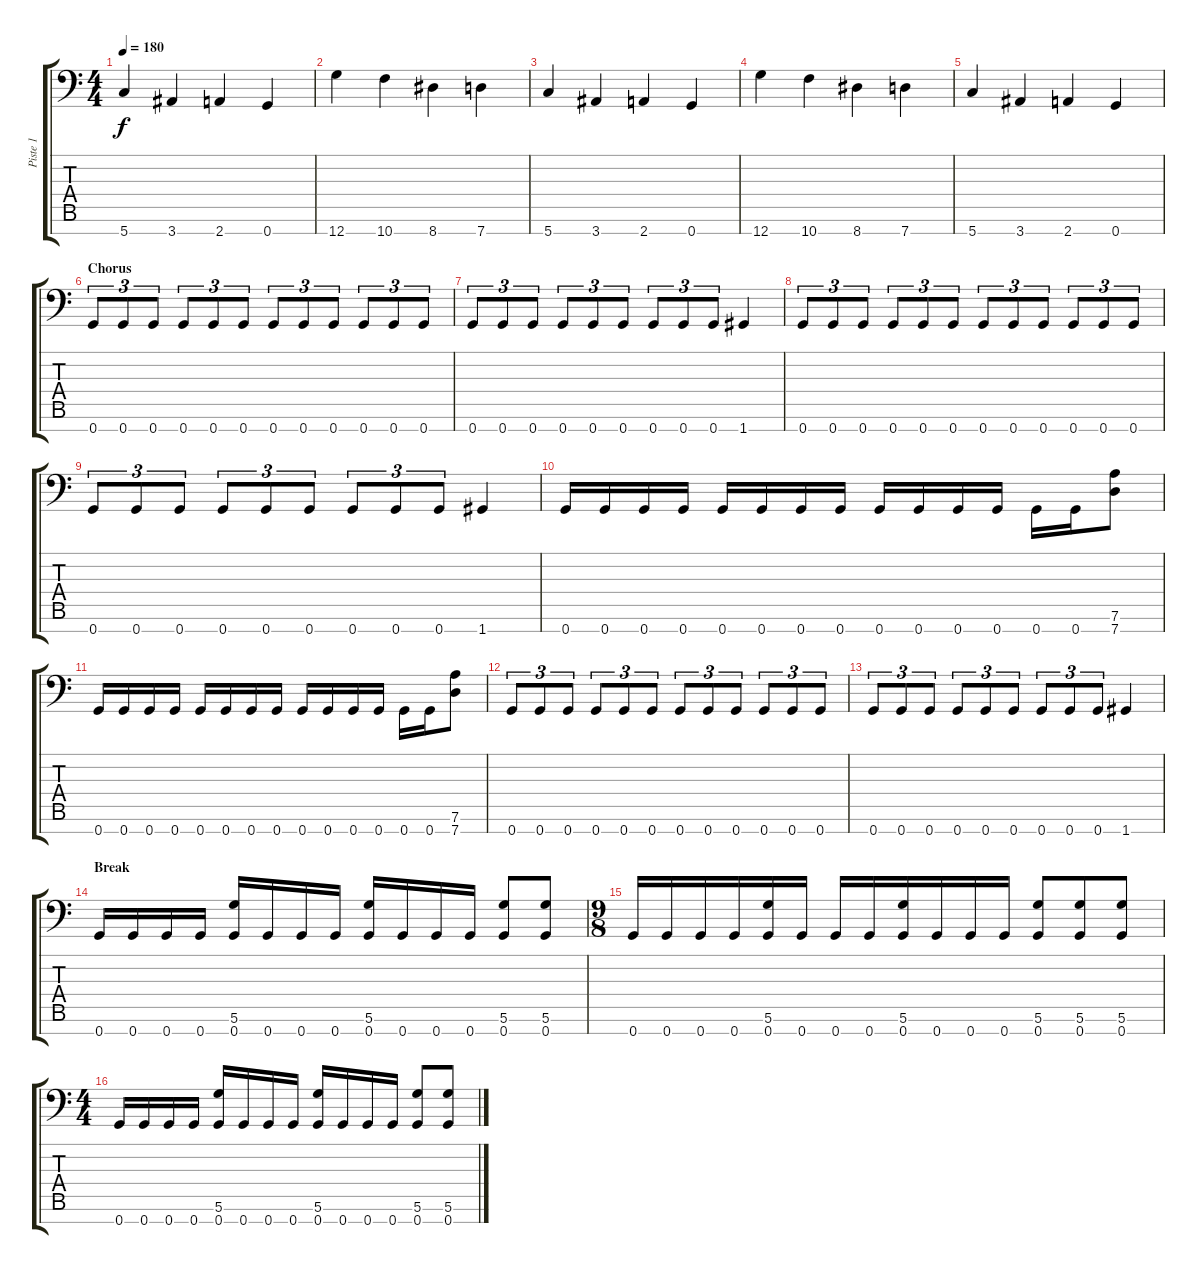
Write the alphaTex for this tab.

\track ("Piste 1" "Piste 1") {instrument distortionguitar}
\staff {score tabs}
\tuning (D4 A3 F3 C3 G2 D2 G1) {hide}
\ts (4 4)
\tempo 180
\clef f4
\ks c
5.7.4{dy f} 3.7.4 2.7.4 0.7.4 |
12.7.4 10.7.4 8.7.4 7.7.4 |
5.7.4 3.7.4 2.7.4 0.7.4 |
12.7.4 10.7.4 8.7.4 7.7.4 |
5.7.4 3.7.4 2.7.4 0.7.4 |
\section ("" "Chorus")
0.7.8{tu (3 2)} 0.7.8{tu (3 2)} 0.7.8{tu (3 2)} 0.7.8{tu (3 2)} 0.7.8{tu (3 2)} 0.7.8{tu (3 2)} 0.7.8{tu (3 2)} 0.7.8{tu (3 2)} 0.7.8{tu (3 2)} 0.7.8{tu (3 2)} 0.7.8{tu (3 2)} 0.7.8{tu (3 2)} |
0.7.8{tu (3 2)} 0.7.8{tu (3 2)} 0.7.8{tu (3 2)} 0.7.8{tu (3 2)} 0.7.8{tu (3 2)} 0.7.8{tu (3 2)} 0.7.8{tu (3 2)} 0.7.8{tu (3 2)} 0.7.8{tu (3 2)} 1.7.4 |
0.7.8{tu (3 2)} 0.7.8{tu (3 2)} 0.7.8{tu (3 2)} 0.7.8{tu (3 2)} 0.7.8{tu (3 2)} 0.7.8{tu (3 2)} 0.7.8{tu (3 2)} 0.7.8{tu (3 2)} 0.7.8{tu (3 2)} 0.7.8{tu (3 2)} 0.7.8{tu (3 2)} 0.7.8{tu (3 2)} |
0.7.8{tu (3 2)} 0.7.8{tu (3 2)} 0.7.8{tu (3 2)} 0.7.8{tu (3 2)} 0.7.8{tu (3 2)} 0.7.8{tu (3 2)} 0.7.8{tu (3 2)} 0.7.8{tu (3 2)} 0.7.8{tu (3 2)} 1.7.4 |
0.7.16 0.7.16 0.7.16 0.7.16 0.7.16 0.7.16 0.7.16 0.7.16 0.7.16 0.7.16 0.7.16 0.7.16 0.7.16 0.7.16 (7.6 7.7).8 |
0.7.16 0.7.16 0.7.16 0.7.16 0.7.16 0.7.16 0.7.16 0.7.16 0.7.16 0.7.16 0.7.16 0.7.16 0.7.16 0.7.16 (7.6 7.7).8 |
0.7.8{tu (3 2)} 0.7.8{tu (3 2)} 0.7.8{tu (3 2)} 0.7.8{tu (3 2)} 0.7.8{tu (3 2)} 0.7.8{tu (3 2)} 0.7.8{tu (3 2)} 0.7.8{tu (3 2)} 0.7.8{tu (3 2)} 0.7.8{tu (3 2)} 0.7.8{tu (3 2)} 0.7.8{tu (3 2)} |
0.7.8{tu (3 2)} 0.7.8{tu (3 2)} 0.7.8{tu (3 2)} 0.7.8{tu (3 2)} 0.7.8{tu (3 2)} 0.7.8{tu (3 2)} 0.7.8{tu (3 2)} 0.7.8{tu (3 2)} 0.7.8{tu (3 2)} 1.7.4 |
\section ("" "Break")
0.7.16 0.7.16 0.7.16 0.7.16 (5.6 0.7).16 0.7.16 0.7.16 0.7.16 (5.6 0.7).16 0.7.16 0.7.16 0.7.16 (5.6 0.7).8 (5.6 0.7).8 |
\ts (9 8)
0.7.16 0.7.16 0.7.16 0.7.16 (5.6 0.7).16 0.7.16 0.7.16 0.7.16 (5.6 0.7).16 0.7.16 0.7.16 0.7.16 (5.6 0.7).8 (5.6 0.7).8 (5.6 0.7).8 |
\ts (4 4)
0.7.16 0.7.16 0.7.16 0.7.16 (5.6 0.7).16 0.7.16 0.7.16 0.7.16 (5.6 0.7).16 0.7.16 0.7.16 0.7.16 (5.6 0.7).8 (5.6 0.7).8
